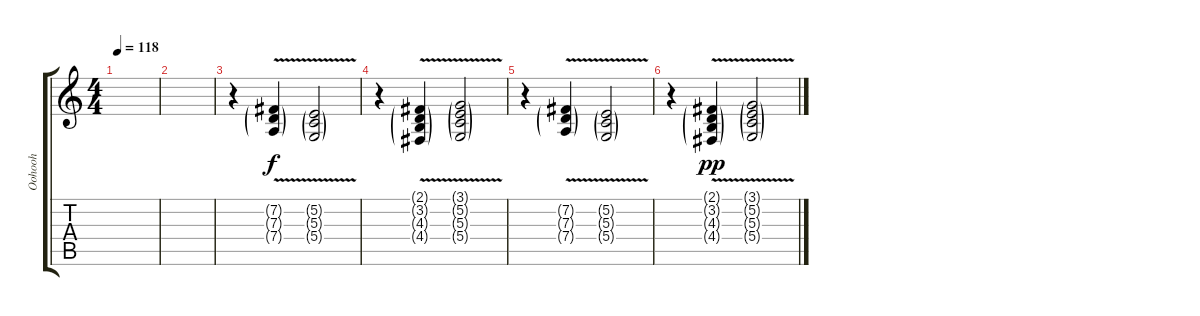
\track ("Oohooh" "Oohooh") {instrument voiceoohs bank 255}
\staff {score tabs}
\tuning (E4 B3 G3 D3 A2 E2) {hide}
\ts (4 4)
\tempo 118
\clef g2
\ks c
|
|
r.4 (7.2{v g} 7.3{v g} 7.4{v g}).4 (5.2{v g} 5.3{v g} 5.4{v g}).2 |
r.4 (2.1{v g} 3.2{v g} 4.3{v g} 4.4{v g}).4 (3.1{v g} 5.2{v g} 5.3{v g} 5.4{v g}).2 |
r.4 (7.2{v g} 7.3{v g} 7.4{v g}).4 (5.2{v g} 5.3{v g} 5.4{v g}).2 |
r.4 (2.1{v g} 3.2{v g} 4.3{v g} 4.4{v g}).4{dy pp} (3.1{v g} 5.2{v g} 5.3{v g} 5.4{v g}).2
